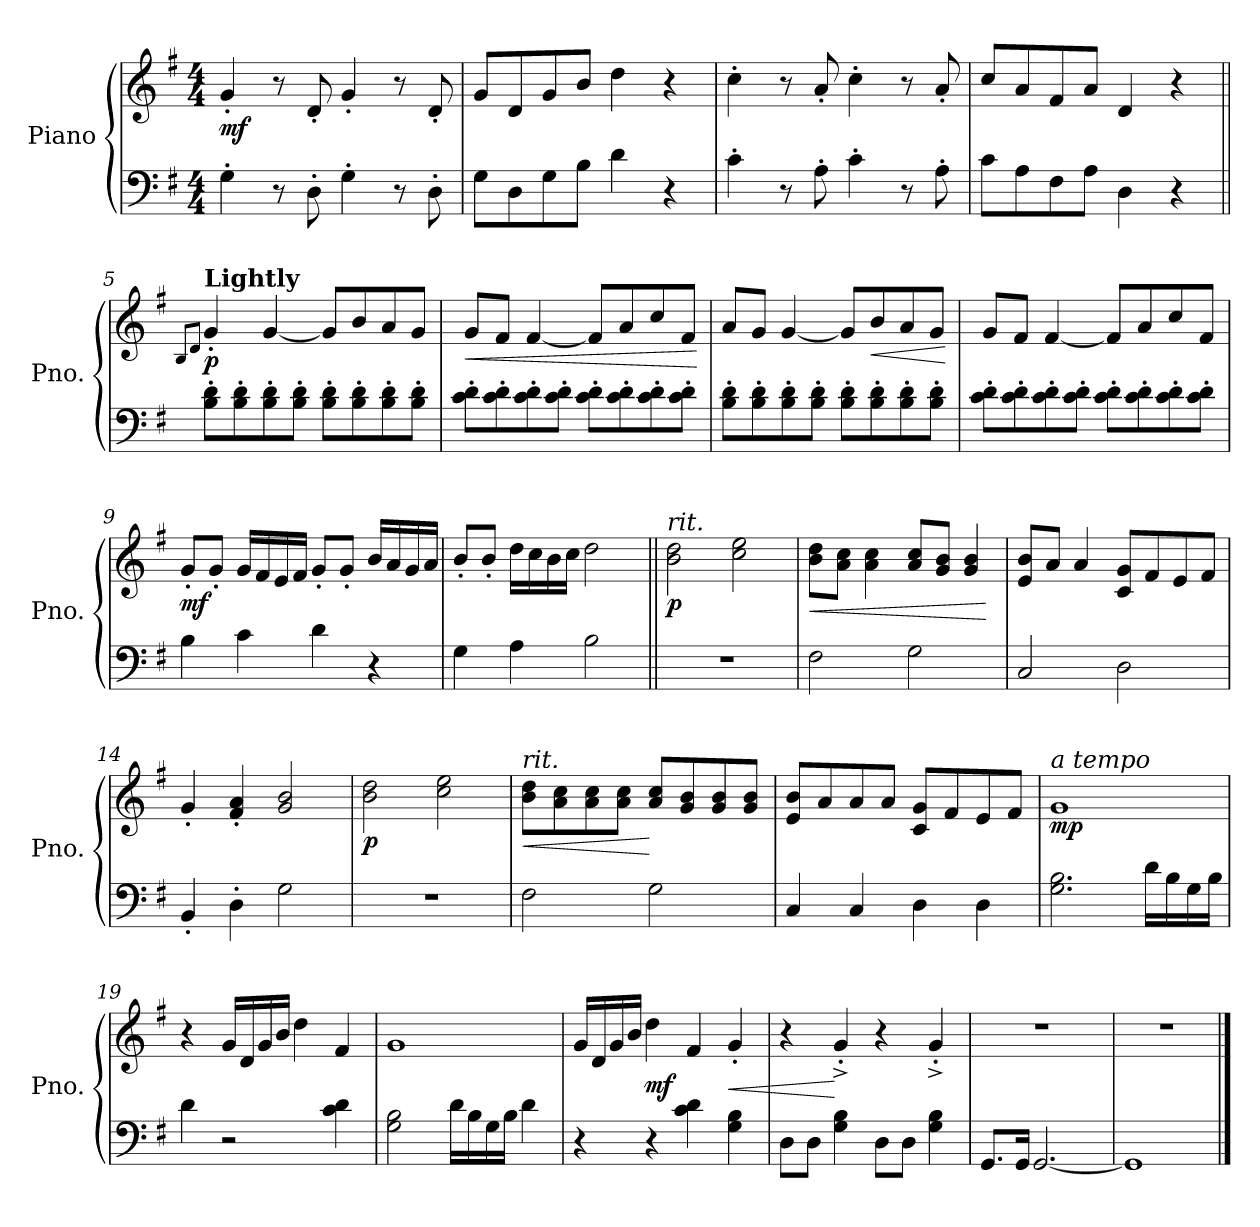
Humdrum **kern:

**kern	**kern	**dynam
*part1	*part1	*part1
*staff2	*staff1	*staff1/2
*I"Piano	*	*
*I'Pno.	*	*
*clefF4	*clefG2	*
*k[f#]	*k[f#]	*
*M4/4	*M4/4	*
*MM148	*MM148	*
=1	=1	=1
!	!	!LO:DY:b
4G'\	4g'/	mf
8r	8r	.
8D'\	8d'/	.
4G'\	4g'/	.
8r	8r	.
8D'\	8d'/	.
=2	=2	=2
8G\L	8g/L	.
8D\	8d/	.
8G\	8g/	.
8B\J	8b/J	.
4d\	4dd\	.
4r	4r	.
=3	=3	=3
4c'\	4cc'\	.
8r	8r	.
8A'\	8a'/	.
4c'\	4cc'\	.
8r	8r	.
8A'\	8a'/	.
=4	=4	=4
8c\L	8cc/L	.
8A\	8a/	.
8F#\	8f#/	.
8A\J	8a/J	.
4D\	4d/	.
4r	4r	.
=5||	=5||	=5||
.	8qB/L	.
.	8qd/J	.
!	!LO:TX:a:B:t=Lightly	!
!	!	!LO:DY:b
8B\' 8d\'L	4g'/	p
8B\' 8d\'	.	.
8B\' 8d\'	[4g/	.
8B\' 8d\'J	.	.
8B\' 8d\'L	8g/L]	.
8B\' 8d\'	8b/	.
8B\' 8d\'	8a/	.
8B\' 8d\'J	8g/J	.
!!LO:LB:g=z
=6	=6	=6
!	!	!LO:HP:b
8c\' 8d\'L	8g/L	<
8c\' 8d\'	8f#/J	.
8c\' 8d\'	[4f#/	.
8c\' 8d\'J	.	.
8c\' 8d\'L	8f#/L]	.
8c\' 8d\'	8a/	.
8c\' 8d\'	8cc/	.
8c\' 8d\'J	8f#/J	.
.	.	[
=7	=7	=7
8B\' 8d\'L	8a/L	.
8B\' 8d\'	8g/J	.
8B\' 8d\'	[4g/	.
8B\' 8d\'J	.	.
8B\' 8d\'L	8g/L]	.
!	!	!LO:HP:b
8B\' 8d\'	8b/	<
8B\' 8d\'	8a/	.
8B\' 8d\'J	8g/J	.
.	.	[
=8	=8	=8
8c\' 8d\'L	8g/L	.
8c\' 8d\'	8f#/J	.
8c\' 8d\'	[4f#/	.
8c\' 8d\'J	.	.
8c\' 8d\'L	8f#/L]	.
8c\' 8d\'	8a/	.
8c\' 8d\'	8cc/	.
8c\' 8d\'J	8f#/J	.
!!LO:LB:g=z
=9	=9	=9
!	!	!LO:DY:b
4B\	8g'/L	mf
.	8g'/J	.
4c\	16g/LL	.
.	16f#/	.
.	16e/	.
.	16f#/JJ	.
4d\	8g'/L	.
.	8g'/J	.
4r	16b/LL	.
.	16a/	.
.	16g/	.
.	16a/JJ	.
=10	=10	=10
4G\	8b'/L	.
.	8b'/J	.
4A\	16dd\LL	.
.	16cc\	.
.	16b\	.
.	16cc\JJ	.
2B\	2dd\	.
=11||	=11||	=11||
*	*MM114	*
!	!LO:TX:a:i:t=rit.	!
!	!	!LO:DY:b
1r	2b\ 2dd\	p
.	2cc\ 2ee\	.
=12	=12	=12
*	*MM110	*
!	!	!LO:HP:b
2F#\	8b\ 8dd\L	<
.	8a\ 8cc\J	.
.	4a\ 4cc\	.
2G\	8a/ 8cc/L	.
.	8g/ 8b/J	.
.	4g/ 4b/	.
.	.	[
=13	=13	=13
2C/	8e/ 8b/L	.
.	8a/J	.
.	4a/	.
2D\	8c/ 8g/L	.
.	8f#/	.
.	8e/	.
.	8f#/J	.
!!LO:LB:g=z
=14	=14	=14
4BB'/	4g'/	.
4D'\	4f#/' 4a/'	.
2G\	2g/ 2b/	.
=15	=15	=15
*	*MM114	*
!	!	!LO:DY:b
1r	2b\ 2dd\	p
.	2cc\ 2ee\	.
=16	=16	=16
*	*MM110	*
!	!LO:TX:a:i:t=rit.	!
!	!	!LO:HP:b
2F#\	8b\ 8dd\L	<
.	8a\ 8cc\	.
.	8a\ 8cc\	.
.	8a\ 8cc\J	.
*	*MM104	*
2G\	8a/ 8cc/L	[
.	8g/ 8b/	.
.	8g/ 8b/	.
.	8g/ 8b/J	.
=17	=17	=17
*	*MM100	*
4C/	8e/ 8b/L	.
.	8a/	.
4C/	8a/	.
.	8a/J	.
*	*MM98	*
4D\	8c/ 8g/L	.
.	8f#/	.
4D\	8e/	.
.	8f#/J	.
=18	=18	=18
!	!LO:TX:a:i:t=a tempo	!
!	!	!LO:DY:b
2.G\ 2.B\	1g	mp
16d\LL	.	.
16B\	.	.
16G\	.	.
16B\JJ	.	.
!!LO:LB:g=z
=19	=19	=19
4d\	4r	.
2r	16g/LL	.
.	16d/	.
.	16g/	.
.	16b/JJ	.
.	4dd\	.
4c\ 4d\	4f#/	.
=20	=20	=20
2G\ 2B\	1g	.
16d\LL	.	.
16B\	.	.
16G\	.	.
16B\JJ	.	.
4d\	.	.
=21	=21	=21
4r	16g/LL	.
.	16d/	.
.	16g/	.
.	16b/JJ	.
!	!	!LO:DY:a=2
4r	4dd\	mf
!	!	!LO:DY:a=2
!	!	!LO:DY:n=1:b
4c\ 4d\	4f#/	mf f
!	!	!LO:HP:b
4G\ 4B\	4g'/	<
=22	=22	=22
8D\L	4r	.
8D\J	.	.
4G\ 4B\	4g^'/	[
8D\L	4r	.
8D\J	.	.
4G\ 4B\	4g^'/	.
=23	=23	=23
8.GG/L	1r	.
16GG/Jk	.	.
[2.GG/	.	.
=24	=24	=24
1GG]	1r	.
==	==	==
*-	*-	*-
